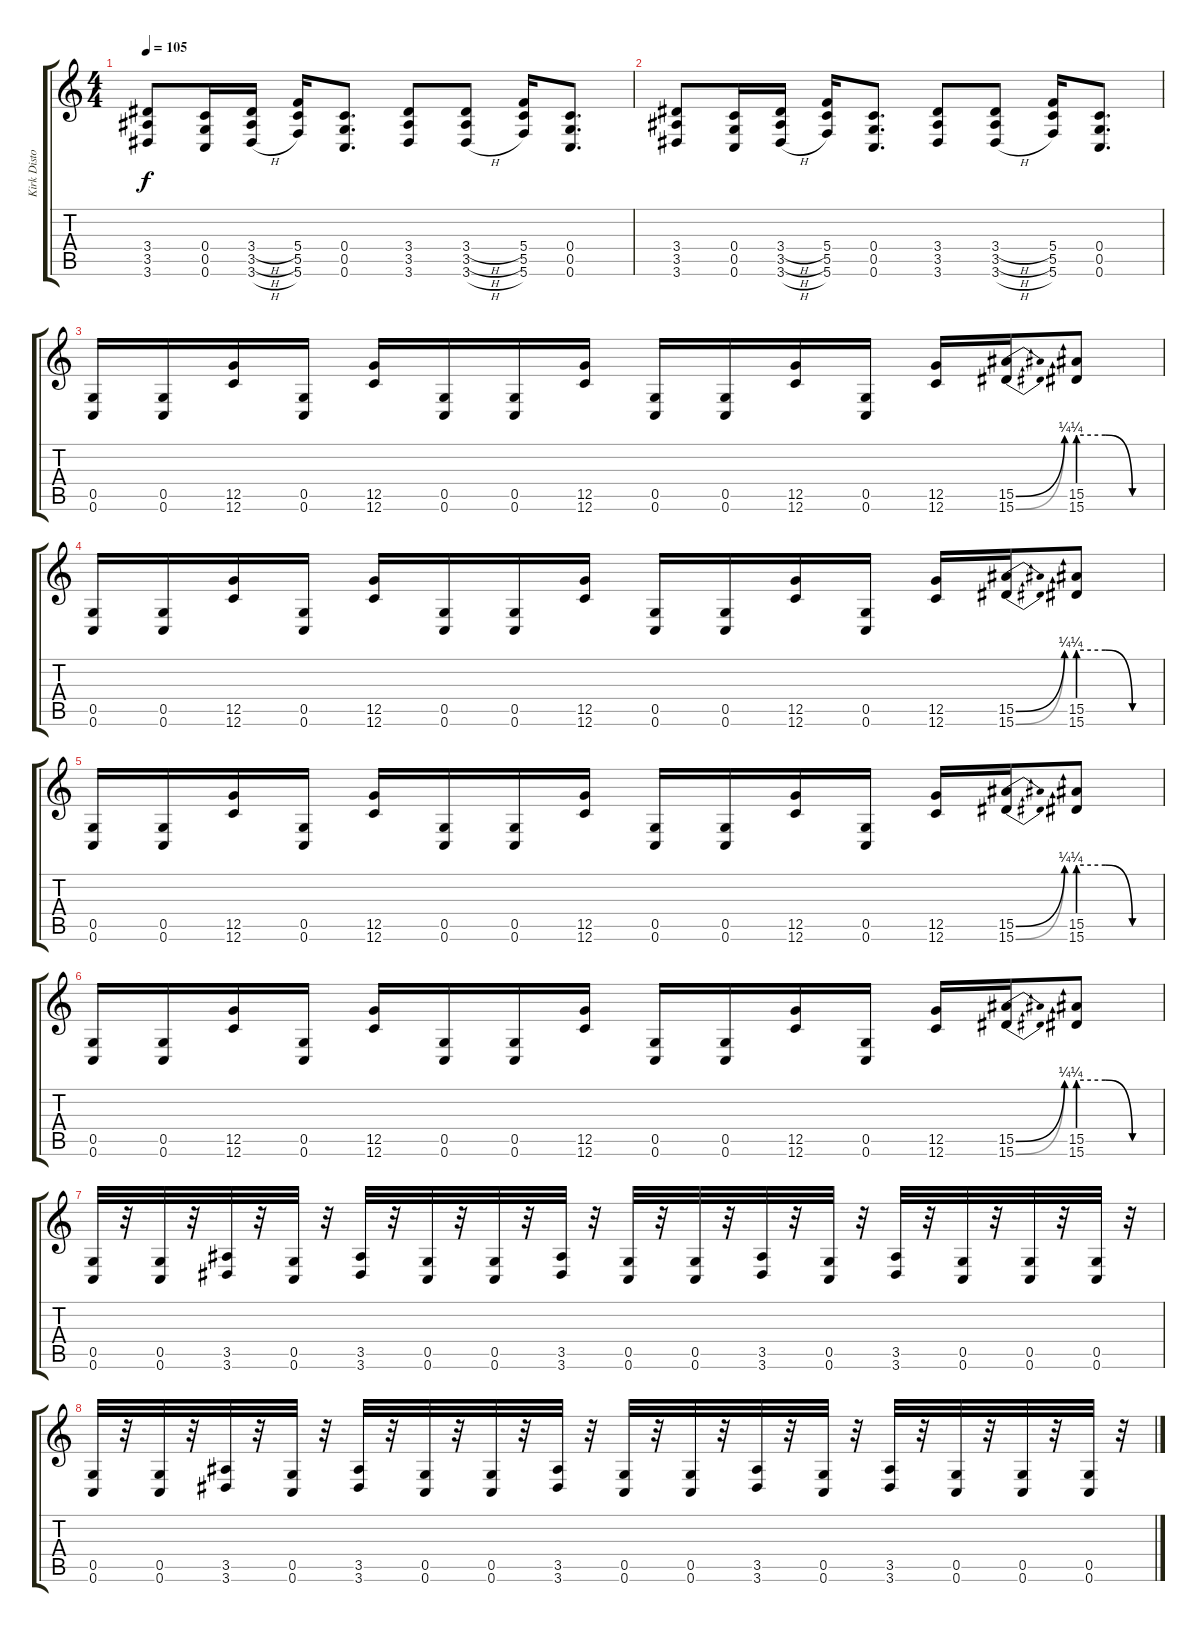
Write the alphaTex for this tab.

\track ("Kirk Distortion" "Kirk Disto") {instrument distortionguitar}
\staff {score tabs}
\tuning (D4 A3 F3 C3 G2 C2) {hide}
\ts (4 4)
\tempo 105
\clef g2
\ks c
(3.4 3.5 3.6).8{dy f} (0.4 0.5 0.6).16 (3.4{h} 3.5{h} 3.6{h}).16 (5.4 5.5 5.6).16 (0.4 0.5 0.6).8{d} (3.4 3.5 3.6).8 (3.4{h} 3.5{h} 3.6{h}).8 (5.4 5.5 5.6).16 (0.4 0.5 0.6).8{d} |
(3.4 3.5 3.6).8 (0.4 0.5 0.6).16 (3.4{h} 3.5{h} 3.6{h}).16 (5.4 5.5 5.6).16 (0.4 0.5 0.6).8{d} (3.4 3.5 3.6).8 (3.4{h} 3.5{h} 3.6{h}).8 (5.4 5.5 5.6).16 (0.4 0.5 0.6).8{d} |
(0.5 0.6).16 (0.5 0.6).16 (12.5 12.6).16 (0.5 0.6).16 (12.5 12.6).16 (0.5 0.6).16 (0.5 0.6).16 (12.5 12.6).16 (0.5 0.6).16 (0.5 0.6).16 (12.5 12.6).16 (0.5 0.6).16 (12.5 12.6).16 (15.5{be (bend 0 0 60 1)} 15.6{be (bend 0 0 60 1)}).16 (15.5{be (custom 0 1 20 1 40 0 60 0)} 15.6{be (custom 0 1 20 1 40 0 60 0)}).8 |
(0.5 0.6).16 (0.5 0.6).16 (12.5 12.6).16 (0.5 0.6).16 (12.5 12.6).16 (0.5 0.6).16 (0.5 0.6).16 (12.5 12.6).16 (0.5 0.6).16 (0.5 0.6).16 (12.5 12.6).16 (0.5 0.6).16 (12.5 12.6).16 (15.5{be (bend 0 0 60 1)} 15.6{be (bend 0 0 60 1)}).16 (15.5{be (custom 0 1 20 1 40 0 60 0)} 15.6{be (custom 0 1 20 1 40 0 60 0)}).8 |
(0.5 0.6).16 (0.5 0.6).16 (12.5 12.6).16 (0.5 0.6).16 (12.5 12.6).16 (0.5 0.6).16 (0.5 0.6).16 (12.5 12.6).16 (0.5 0.6).16 (0.5 0.6).16 (12.5 12.6).16 (0.5 0.6).16 (12.5 12.6).16 (15.5{be (bend 0 0 60 1)} 15.6{be (bend 0 0 60 1)}).16 (15.5{be (custom 0 1 20 1 40 0 60 0)} 15.6{be (custom 0 1 20 1 40 0 60 0)}).8 |
(0.5 0.6).16 (0.5 0.6).16 (12.5 12.6).16 (0.5 0.6).16 (12.5 12.6).16 (0.5 0.6).16 (0.5 0.6).16 (12.5 12.6).16 (0.5 0.6).16 (0.5 0.6).16 (12.5 12.6).16 (0.5 0.6).16 (12.5 12.6).16 (15.5{be (bend 0 0 60 1)} 15.6{be (bend 0 0 60 1)}).16 (15.5{be (custom 0 1 20 1 40 0 60 0)} 15.6{be (custom 0 1 20 1 40 0 60 0)}).8 |
(0.5 0.6).32 r.32 (0.5 0.6).32 r.32 (3.5 3.6).32 r.32 (0.5 0.6).32 r.32 (3.5 3.6).32 r.32 (0.5 0.6).32 r.32 (0.5 0.6).32 r.32 (3.5 3.6).32 r.32 (0.5 0.6).32 r.32 (0.5 0.6).32 r.32 (3.5 3.6).32 r.32 (0.5 0.6).32 r.32 (3.5 3.6).32 r.32 (0.5 0.6).32 r.32 (0.5 0.6).32 r.32 (0.5 0.6).32 r.32 |
(0.5 0.6).32 r.32 (0.5 0.6).32 r.32 (3.5 3.6).32 r.32 (0.5 0.6).32 r.32 (3.5 3.6).32 r.32 (0.5 0.6).32 r.32 (0.5 0.6).32 r.32 (3.5 3.6).32 r.32 (0.5 0.6).32 r.32 (0.5 0.6).32 r.32 (3.5 3.6).32 r.32 (0.5 0.6).32 r.32 (3.5 3.6).32 r.32 (0.5 0.6).32 r.32 (0.5 0.6).32 r.32 (0.5 0.6).32 r.32
